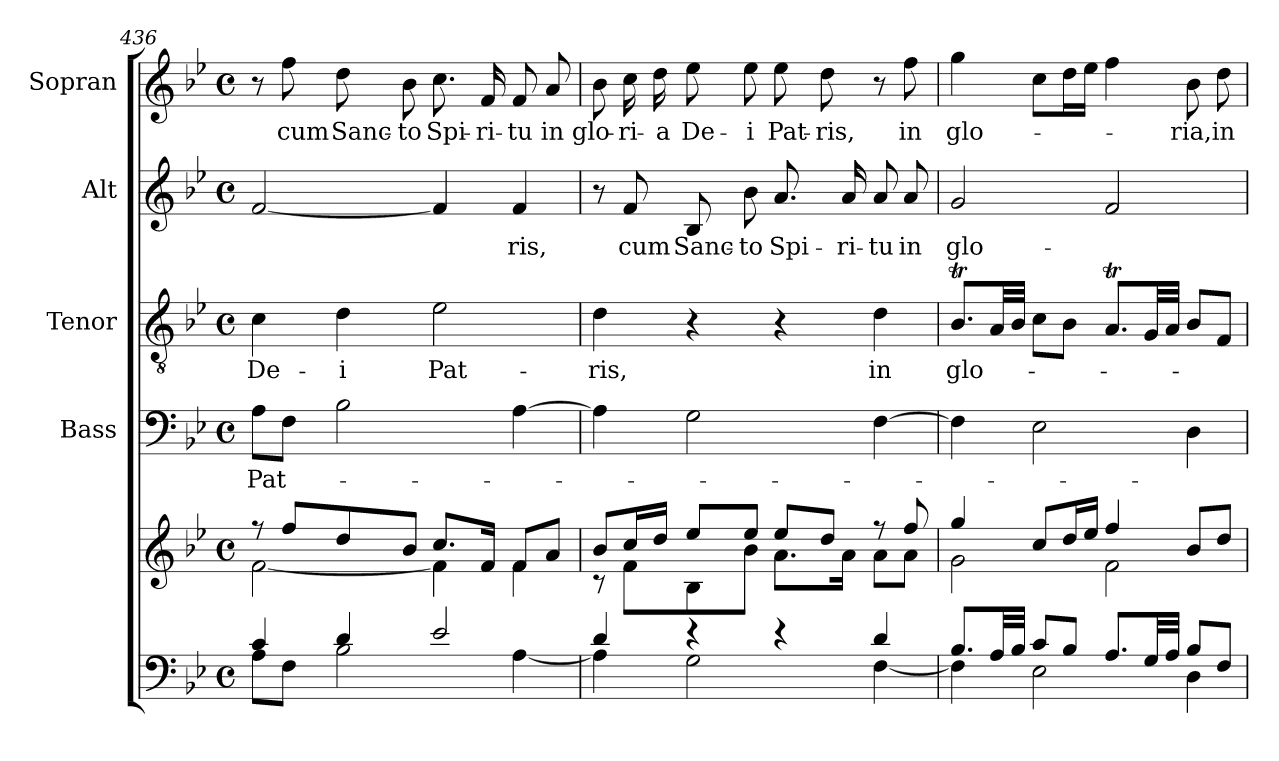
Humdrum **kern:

**kern	**kern	**kern	**text	**kern	**text	**kern	**text	**kern	**text
*part5	*part5	*part4	*part4	*part3	*part3	*part2	*part2	*part1	*part1
*staff6	*staff5	*staff4	*staff4	*staff3	*staff3	*staff2	*staff2	*staff1	*staff1
*	*	*I"Bass	*	*I"Tenor	*	*I"Alt	*	*I"Sopran	*
*	*	*I'B.	*	*I'T.	*	*I'A.	*	*I'S.	*
!!LO:PB:g=z
*clefF4	*clefG2	*clefF4	*	*clefGv2	*	*clefG2	*	*clefG2	*
*k[b-e-]	*k[b-e-]	*k[b-e-]	*	*k[b-e-]	*	*k[b-e-]	*	*k[b-e-]	*
*B-:	*B-:	*B-:	*	*B-:	*	*B-:	*	*B-:	*
*M4/4	*M4/4	*M4/4	*	*M4/4	*	*M4/4	*	*M4/4	*
*met(c)	*met(c)	*met(c)	*	*met(c)	*	*met(c)	*	*met(c)	*
=436	=436	=436	=436	=436	=436	=436	=436	=436	=436
*^	*^	*	*	*	*	*	*	*	*
!	!	!	!	!	!LO:LY:b	!	!LO:LY:b	!	!	!	!
4c/	8A\L	8rff	[<2f\	8A\L	Pat-	4c\	De-	[2f/	.	8r	.
!	!	!	!	!	!	!	!	!	!	!	!LO:LY:b
.	8F\J	8ff/L	.	8F\J	.	.	.	.	.	8ff\	cum
!	!	!	!	!	!	!	!LO:LY:b	!	!	!	!LO:LY:b
4d/	2B-\	8dd/	.	2B-\	.	4d\	-i	.	.	8dd\	Sanc-
!	!	!	!	!	!	!	!	!	!	!	!LO:LY:b
.	.	8b-/J	.	.	.	.	.	.	.	8b-\	-to
!	!	!	!	!	!	!	!LO:LY:b	!	!	!	!LO:LY:b
2e-/	.	8.cc/L	4f\]	.	.	2e-\	Pat-	4f/]	.	8.cc\	Spi-
!	!	!	!	!	!	!	!	!	!	!	!LO:LY:b
.	.	16f/Jk	.	.	.	.	.	.	.	16f/	-ri-
!	!	!	!	!	!	!	!	!	!LO:LY:b	!	!LO:LY:b
.	[<4A\	8f/L	4f\	[4A\	.	.	.	4f/	-ris,	8f/	-tu
!	!	!	!	!	!	!	!	!	!	!	!LO:LY:b
.	.	8a/J	.	.	.	.	.	.	.	8a/	in
=437	=437	=437	=437	=437	=437	=437	=437	=437	=437	=437	=437
!	!	!	!	!	!	!	!LO:LY:b	!	!	!	!LO:LY:b
4d/	4A\]	8b-/L	8rc	4A\]	.	4d\	-ris,	8r	.	8b-\	glo-
!	!	!	!	!	!	!	!	!	!LO:LY:b	!	!LO:LY:b
.	.	16cc/L	8f\L	.	.	.	.	8f/	cum	16cc\	-ri-
!	!	!	!	!	!	!	!	!	!	!	!LO:LY:b
.	.	16dd/JJ	.	.	.	.	.	.	.	16dd\	-a
!	!	!	!	!	!	!	!	!	!LO:LY:b	!	!LO:LY:b
4re	2G\	8ee-/L	8B-\	2G\	.	4r	.	8B-/	Sanc-	8ee-\	De-
!	!	!	!	!	!	!	!	!	!LO:LY:b	!	!LO:LY:b
.	.	8ee-/J	8b-\J	.	.	.	.	8b-\	-to	8ee-\	-i
!	!	!	!	!	!	!	!	!	!LO:LY:b	!	!LO:LY:b
4re	.	8ee-/L	8.a\L	.	.	4r	.	8.a/	Spi-	8ee-\	Pat-
!	!	!	!	!	!	!	!	!	!	!	!LO:LY:b
.	.	8dd/J	.	.	.	.	.	.	.	8dd\	-ris,
!	!	!	!	!	!	!	!	!	!LO:LY:b	!	!
.	.	.	16a\Jk	.	.	.	.	16a/	-ri-	.	.
!	!	!	!	!	!	!	!LO:LY:b	!	!LO:LY:b	!	!
4d/	[<4F\	8rff	8a\L	[4F\	.	4d\	in	8a/	-tu	8r	.
!	!	!	!	!	!	!	!	!	!LO:LY:b	!	!LO:LY:b
.	.	8ff/	8a\J	.	.	.	.	8a/	in	8ff\	in
=438	=438	=438	=438	=438	=438	=438	=438	=438	=438	=438	=438
!	!	!	!	!	!	!	!LO:LY:b	!	!LO:LY:b	!	!LO:LY:b
8.B-/L	4F\]	4gg/	2g\	4F\]	.	8.B-T/L	glo-	2g/	glo-	4gg\	glo-
32A/LL	.	.	.	.	.	32A/LL	.	.	.	.	.
32B-/JJJ	.	.	.	.	.	32B-/JJJ	.	.	.	.	.
8c/L	2E-\	8cc/L	.	2E-\	.	8c\L	.	.	.	8cc\L	.
8B-/J	.	16dd/L	.	.	.	8B-\J	.	.	.	16dd\L	.
.	.	16ee-/JJ	.	.	.	.	.	.	.	16ee-\JJ	.
8.A/L	.	4ff/	2f\	.	.	8.At/L	.	2f/	.	4ff\	.
32G/LL	.	.	.	.	.	32G/LL	.	.	.	.	.
32A/JJJ	.	.	.	.	.	32A/JJJ	.	.	.	.	.
!	!	!	!	!	!	!	!	!	!	!	!LO:LY:b
8B-/L	4D\	8b-/L	.	4D\	.	8B-/L	.	.	.	8b-\	-ria,
!	!	!	!	!	!	!	!	!	!	!	!LO:LY:b
8F/J	.	8dd/J	.	.	.	8F/J	.	.	.	8dd\	in
*v	*v	*	*	*	*	*	*	*	*	*	*
*	*v	*v	*	*	*	*	*	*	*	*
=	=	=	=	=	=	=	=	=	=
*-	*-	*-	*-	*-	*-	*-	*-	*-	*-
